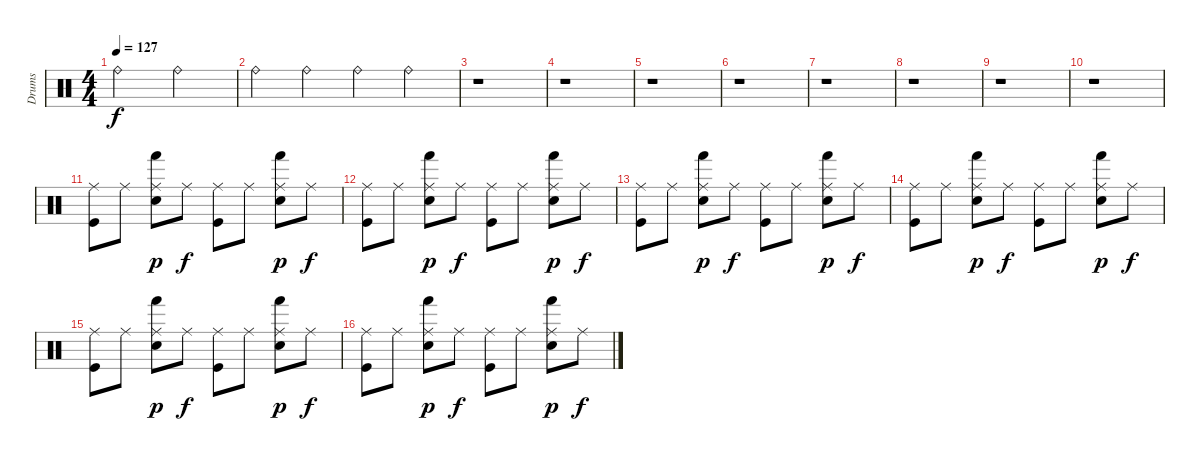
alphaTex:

\track ("Drums" "Drums") {instrument percussion}
\staff {score}
\articulation defaults
\ts (4 4)
\tempo 127
\clef neutral
\ks c "Ride (bell)".2{dy f} "Ride (bell)".2
|
"Ride (bell)".4 "Ride (bell)".4 "Ride (bell)".4 "Ride (bell)".4 |
r.1 |
r.1 |
r.1 |
r.1 |
r.1 |
r.1 |
r.1 |
r.1 |
("Ride (middle)" "Kick (hit)").8 "Ride (middle)".8 ("Ride (middle)" "Hand (hit)" "Electric Snare (hit)").8{dy p} "Ride (middle)".8{dy f} ("Ride (middle)" "Kick (hit)").8 "Ride (middle)".8 ("Ride (middle)" "Hand (hit)" "Electric Snare (hit)").8{dy p} "Ride (middle)".8{dy f} |
("Ride (middle)" "Kick (hit)").8 "Ride (middle)".8 ("Ride (middle)" "Hand (hit)" "Electric Snare (hit)").8{dy p} "Ride (middle)".8{dy f} ("Ride (middle)" "Kick (hit)").8 "Ride (middle)".8 ("Ride (middle)" "Hand (hit)" "Electric Snare (hit)").8{dy p} "Ride (middle)".8{dy f} |
("Ride (middle)" "Kick (hit)").8 "Ride (middle)".8 ("Ride (middle)" "Hand (hit)" "Electric Snare (hit)").8{dy p} "Ride (middle)".8{dy f} ("Ride (middle)" "Kick (hit)").8 "Ride (middle)".8 ("Ride (middle)" "Hand (hit)" "Electric Snare (hit)").8{dy p} "Ride (middle)".8{dy f} |
("Ride (middle)" "Kick (hit)").8 "Ride (middle)".8 ("Ride (middle)" "Hand (hit)" "Electric Snare (hit)").8{dy p} "Ride (middle)".8{dy f} ("Ride (middle)" "Kick (hit)").8 "Ride (middle)".8 ("Ride (middle)" "Hand (hit)" "Electric Snare (hit)").8{dy p} "Ride (middle)".8{dy f} |
("Ride (middle)" "Kick (hit)").8 "Ride (middle)".8 ("Ride (middle)" "Hand (hit)" "Electric Snare (hit)").8{dy p} "Ride (middle)".8{dy f} ("Ride (middle)" "Kick (hit)").8 "Ride (middle)".8 ("Ride (middle)" "Hand (hit)" "Electric Snare (hit)").8{dy p} "Ride (middle)".8{dy f} |
("Ride (middle)" "Kick (hit)").8 "Ride (middle)".8 ("Ride (middle)" "Hand (hit)" "Electric Snare (hit)").8{dy p} "Ride (middle)".8{dy f} ("Ride (middle)" "Kick (hit)").8 "Ride (middle)".8 ("Ride (middle)" "Hand (hit)" "Electric Snare (hit)").8{dy p} "Ride (middle)".8{dy f}
